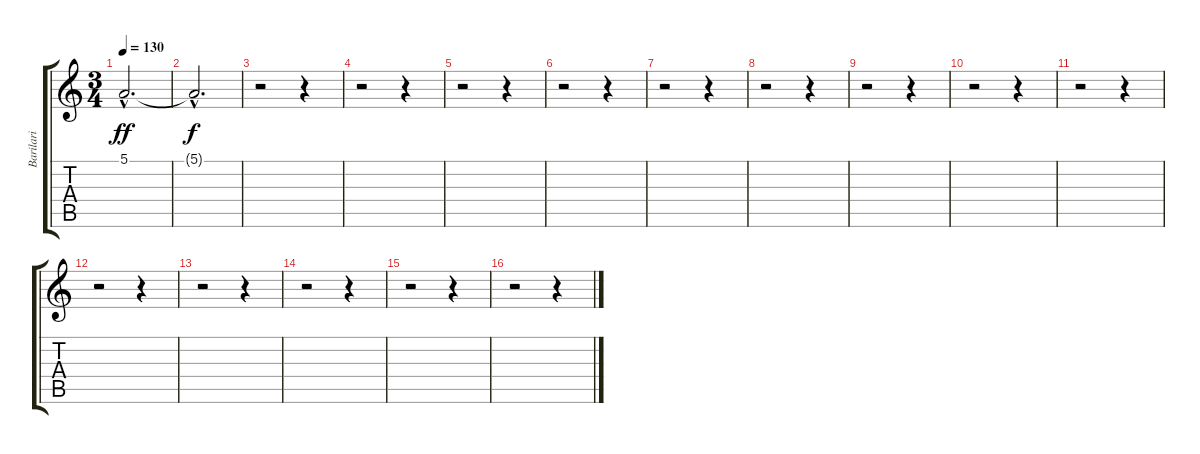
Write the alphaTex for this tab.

\track ("Barilari" "Barilari") {instrument cello}
\staff {score tabs}
\tuning (E4 B3 G3 D3 A2 E2) {hide}
\ts (3 4)
\tempo 130
\clef g2
\ks c
5.1{hac}.2{d dy ff} |
5.1{hac t}.2{d dy f} |
r.2 r.4 |
r.2 r.4 |
r.2 r.4 |
r.2 r.4 |
r.2 r.4 |
r.2 r.4 |
r.2 r.4 |
r.2 r.4 |
r.2 r.4 |
r.2 r.4 |
r.2 r.4 |
r.2 r.4 |
r.2 r.4 |
r.2 r.4
